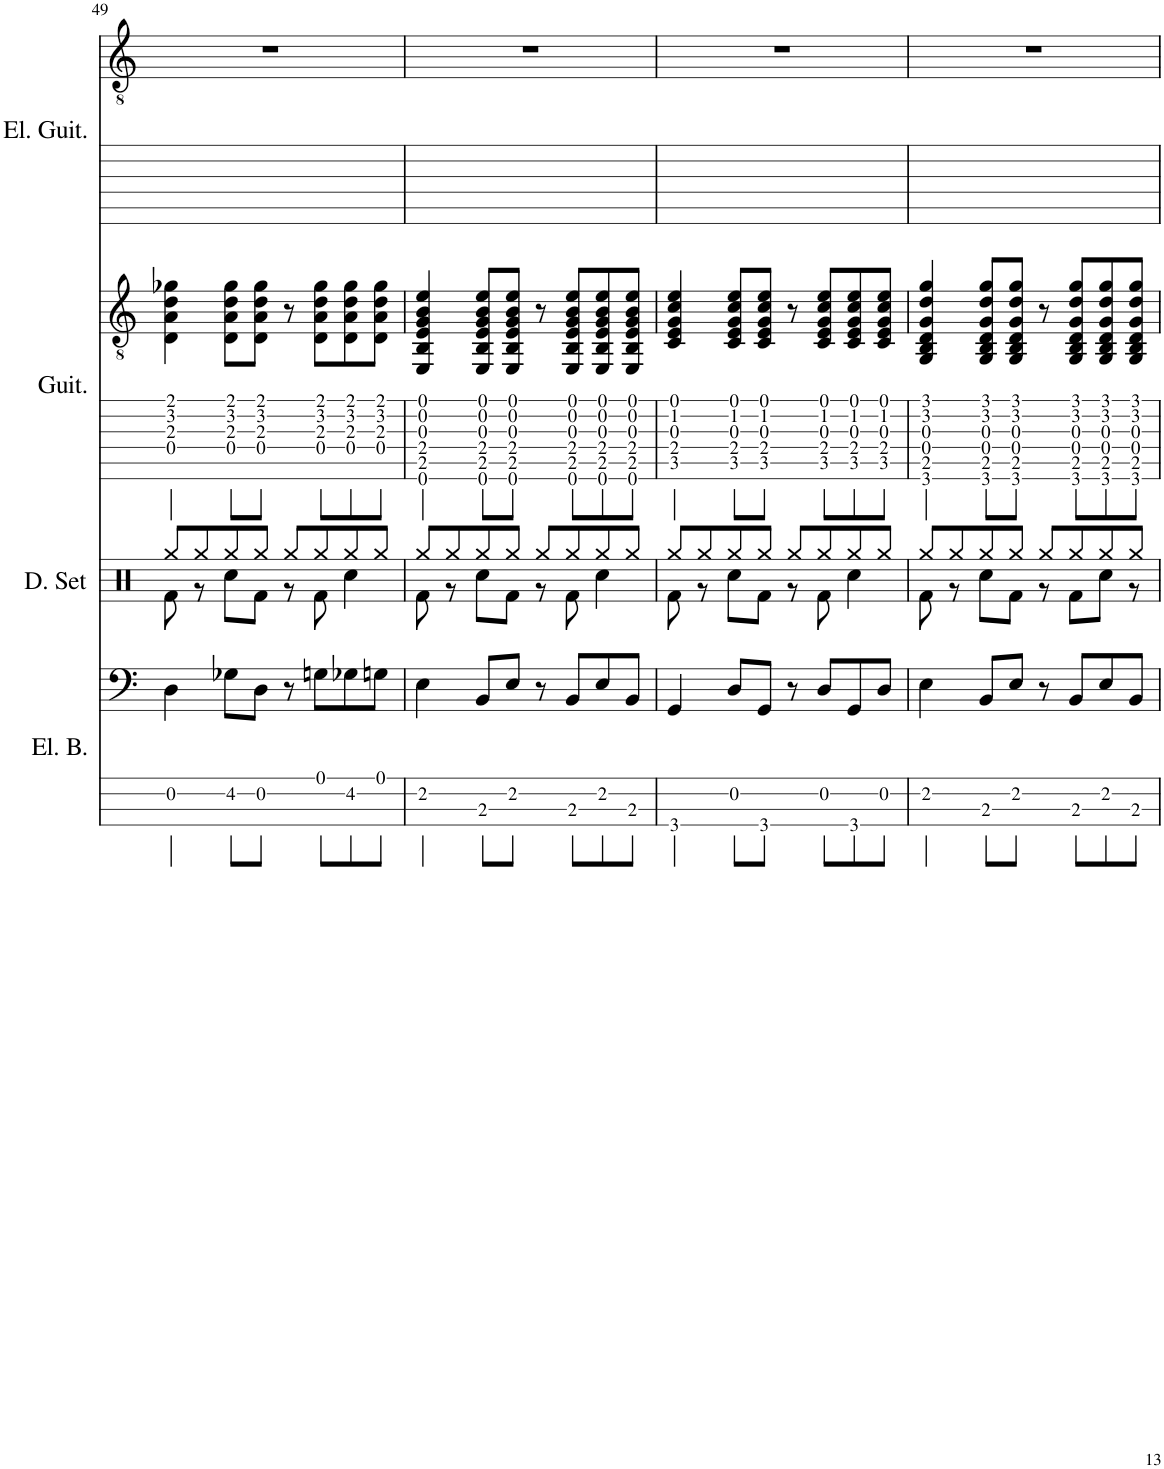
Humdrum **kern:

**kern	**kern	**kern	**kern	**kern	**kern	**kern
*part4	*part4	*part3	*part2	*part2	*part1	*part1
*staff7	*staff6	*staff5	*staff4	*staff3	*staff2	*staff1
*I"电贝斯	*	*I"架子鼓	*I"原音吉他	*	*I"电子吉他	*
!!LO:PB:g=z
*	*clefF4	*clefX	*	*clefGv2	*	*clefGv2
*Trd7c12	*Trd7c12	*	*	*	*	*
*k[]	*k[]	*k[]	*k[]	*k[]	*k[]	*k[]
*M4/4	*M4/4	*M4/4	*M4/4	*M4/4	*M4/4	*M4/4
=49	=49	=49	=49	=49	=49	=49
*	*	*^	*	*	*	*
4D\	4D\	8Rgg/L	8Rf\	4D\ 4A\ 4d\ 4g-X\	4D\ 4A\ 4d\ 4g-X\	1r	1r
.	.	8Rgg/	8r	.	.	.	.
8G-X\L	8G-X\L	8Rgg/	8Rcc\L	8D\ 8A\ 8d\ 8g-\L	8D\ 8A\ 8d\ 8g-\L	.	.
8D\J	8D\J	8Rgg/J	8Rf\J	8D\ 8A\ 8d\ 8g-\J	8D\ 8A\ 8d\ 8g-\J	.	.
8r	8r	8Rgg/L	8r	8r	8r	.	.
8Gn\L	8Gn\L	8Rgg/	8Rf\	8D\ 8A\ 8d\ 8g-\L	8D\ 8A\ 8d\ 8g-\L	.	.
8G-X\	8G-X\	8Rgg/	4Rcc\	8D\ 8A\ 8d\ 8g-\	8D\ 8A\ 8d\ 8g-\	.	.
8Gn\J	8Gn\J	8Rgg/J	.	8D\ 8A\ 8d\ 8g-\J	8D\ 8A\ 8d\ 8g-\J	.	.
=50	=50	=50	=50	=50	=50	=50	=50
4E\	4E\	8Rgg/L	8Rf\	4EE\ 4BB\ 4E\ 4G\ 4B\ 4e\	4EE/ 4BB/ 4E/ 4G/ 4B/ 4e/	1r	1r
.	.	8Rgg/	8r	.	.	.	.
8BB\L	8BB/L	8Rgg/	8Rcc\L	8EE\ 8BB\ 8E\ 8G\ 8B\ 8e\L	8EE/ 8BB/ 8E/ 8G/ 8B/ 8e/L	.	.
8E\J	8E/J	8Rgg/J	8Rf\J	8EE\ 8BB\ 8E\ 8G\ 8B\ 8e\J	8EE/ 8BB/ 8E/ 8G/ 8B/ 8e/J	.	.
8r	8r	8Rgg/L	8r	8r	8r	.	.
8BB\L	8BB/L	8Rgg/	8Rf\	8EE\ 8BB\ 8E\ 8G\ 8B\ 8e\L	8EE/ 8BB/ 8E/ 8G/ 8B/ 8e/L	.	.
8E\	8E/	8Rgg/	4Rcc\	8EE\ 8BB\ 8E\ 8G\ 8B\ 8e\	8EE/ 8BB/ 8E/ 8G/ 8B/ 8e/	.	.
8BB\J	8BB/J	8Rgg/J	.	8EE\ 8BB\ 8E\ 8G\ 8B\ 8e\J	8EE/ 8BB/ 8E/ 8G/ 8B/ 8e/J	.	.
=51	=51	=51	=51	=51	=51	=51	=51
4GG\	4GG/	8Rgg/L	8Rf\	4C\ 4E\ 4G\ 4c\ 4e\	4C/ 4E/ 4G/ 4c/ 4e/	1r	1r
.	.	8Rgg/	8r	.	.	.	.
8D\L	8D/L	8Rgg/	8Rcc\L	8C\ 8E\ 8G\ 8c\ 8e\L	8C/ 8E/ 8G/ 8c/ 8e/L	.	.
8GG\J	8GG/J	8Rgg/J	8Rf\J	8C\ 8E\ 8G\ 8c\ 8e\J	8C/ 8E/ 8G/ 8c/ 8e/J	.	.
8r	8r	8Rgg/L	8r	8r	8r	.	.
8D\L	8D/L	8Rgg/	8Rf\	8C\ 8E\ 8G\ 8c\ 8e\L	8C/ 8E/ 8G/ 8c/ 8e/L	.	.
8GG\	8GG/	8Rgg/	4Rcc\	8C\ 8E\ 8G\ 8c\ 8e\	8C/ 8E/ 8G/ 8c/ 8e/	.	.
8D\J	8D/J	8Rgg/J	.	8C\ 8E\ 8G\ 8c\ 8e\J	8C/ 8E/ 8G/ 8c/ 8e/J	.	.
=52	=52	=52	=52	=52	=52	=52	=52
4E\	4E\	8Rgg/L	8Rf\	4GG\ 4BB\ 4D\ 4G\ 4d\ 4g\	4GG/ 4BB/ 4D/ 4G/ 4d/ 4g/	1r	1r
.	.	8Rgg/	8r	.	.	.	.
8BB\L	8BB/L	8Rgg/	8Rcc\L	8GG\ 8BB\ 8D\ 8G\ 8d\ 8g\L	8GG/ 8BB/ 8D/ 8G/ 8d/ 8g/L	.	.
8E\J	8E/J	8Rgg/J	8Rf\J	8GG\ 8BB\ 8D\ 8G\ 8d\ 8g\J	8GG/ 8BB/ 8D/ 8G/ 8d/ 8g/J	.	.
8r	8r	8Rgg/L	8r	8r	8r	.	.
8BB\L	8BB/L	8Rgg/	8Rf\L	8GG\ 8BB\ 8D\ 8G\ 8d\ 8g\L	8GG/ 8BB/ 8D/ 8G/ 8d/ 8g/L	.	.
8E\	8E/	8Rgg/	8Rcc\J	8GG\ 8BB\ 8D\ 8G\ 8d\ 8g\	8GG/ 8BB/ 8D/ 8G/ 8d/ 8g/	.	.
8BB\J	8BB/J	8Rgg/J	8r	8GG\ 8BB\ 8D\ 8G\ 8d\ 8g\J	8GG/ 8BB/ 8D/ 8G/ 8d/ 8g/J	.	.
*	*	*v	*v	*	*	*	*
=	=	=	=	=	=	=
*-	*-	*-	*-	*-	*-	*-
